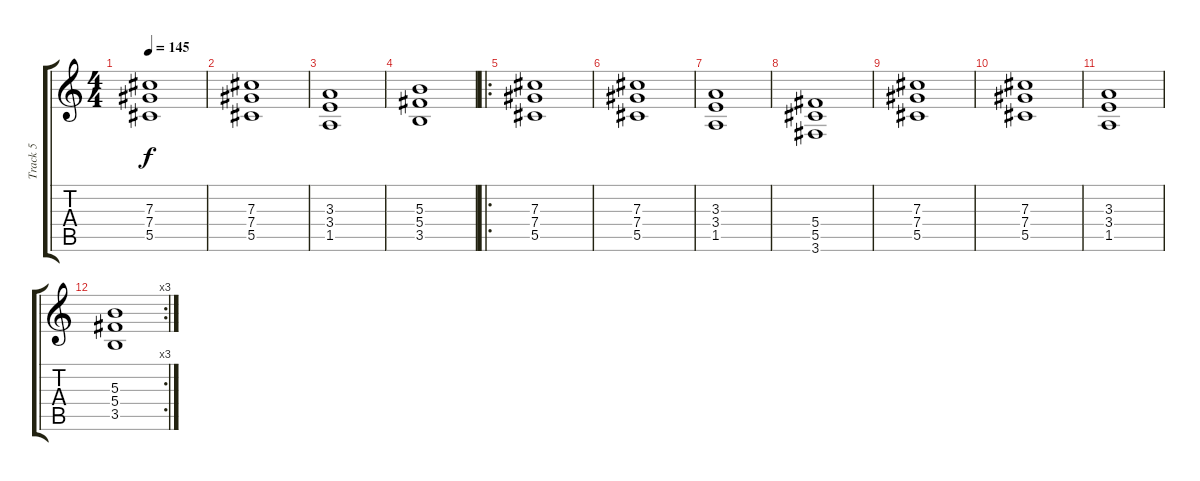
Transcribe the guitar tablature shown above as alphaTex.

\track ("Track 5" "Track 5") {instrument distortionguitar}
\staff {score tabs}
\tuning (Eb4 Bb3 Gb3 Db3 Ab2 Eb2) {hide}
\ts (4 4)
\tempo 145
\clef g2
\ks c
(7.3 7.4 5.5).1{dy f} |
(7.3 7.4 5.5).1 |
(3.3 3.4 1.5).1 |
(5.3 5.4 3.5).1 |
\ro
(7.3 7.4 5.5).1 |
(7.3 7.4 5.5).1 |
(3.3 3.4 1.5).1 |
(5.4 5.5 3.6).1 |
(7.3 7.4 5.5).1 |
(7.3 7.4 5.5).1 |
(3.3 3.4 1.5).1 |
\rc 3
(5.3 5.4 3.5).1
